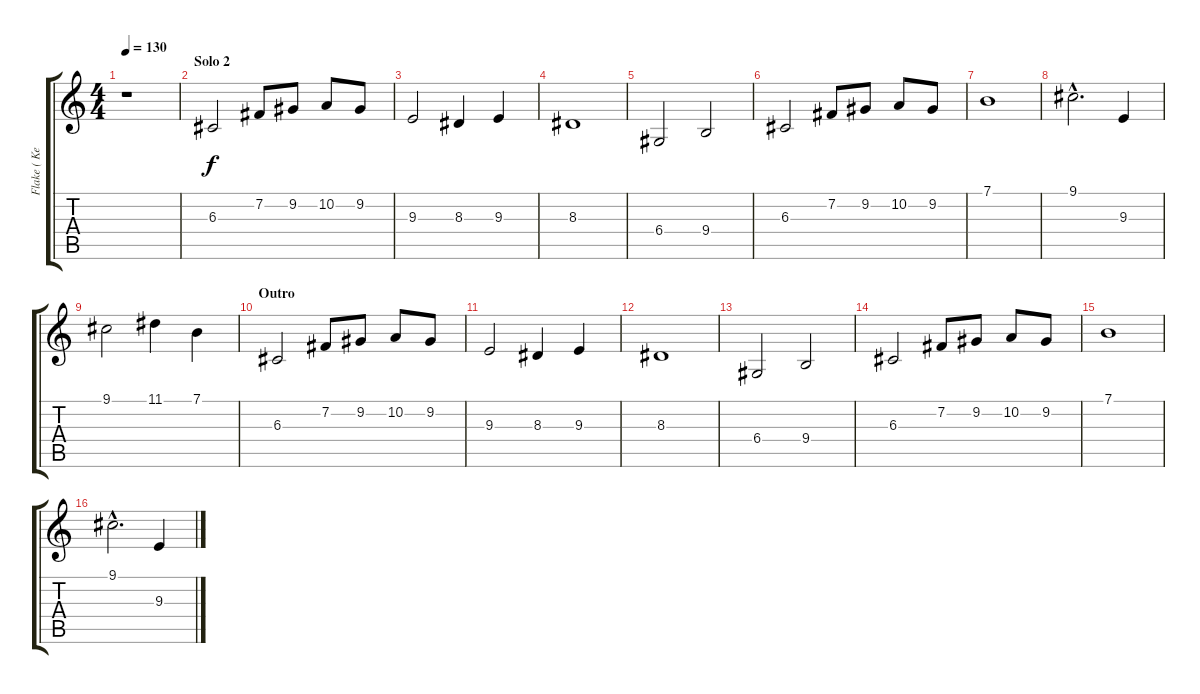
\track ("Flake ( Keys 4 )" "Flake ( Ke") {instrument accordion}
\staff {score tabs}
\tuning (E4 B3 G3 D3 A2 E2) {hide}
\ts (4 4)
\tempo 130
\clef g2
\ks c
r.1{dy f} |
\section ("" "Solo 2")
6.3.2 7.2.8 9.2.8 10.2.8 9.2.8 |
9.3.2 8.3.4 9.3.4 |
8.3.1 |
6.4.2 9.4.2 |
6.3.2 7.2.8 9.2.8 10.2.8 9.2.8 |
7.1.1 |
9.1{hac}.2{d} 9.3.4 |
9.1.2 11.1.4 7.1.4 |
\section ("" "Outro")
6.3.2 7.2.8 9.2.8 10.2.8 9.2.8 |
9.3.2 8.3.4 9.3.4 |
8.3.1 |
6.4.2 9.4.2 |
6.3.2 7.2.8 9.2.8 10.2.8 9.2.8 |
7.1.1 |
9.1{hac}.2{d} 9.3.4
